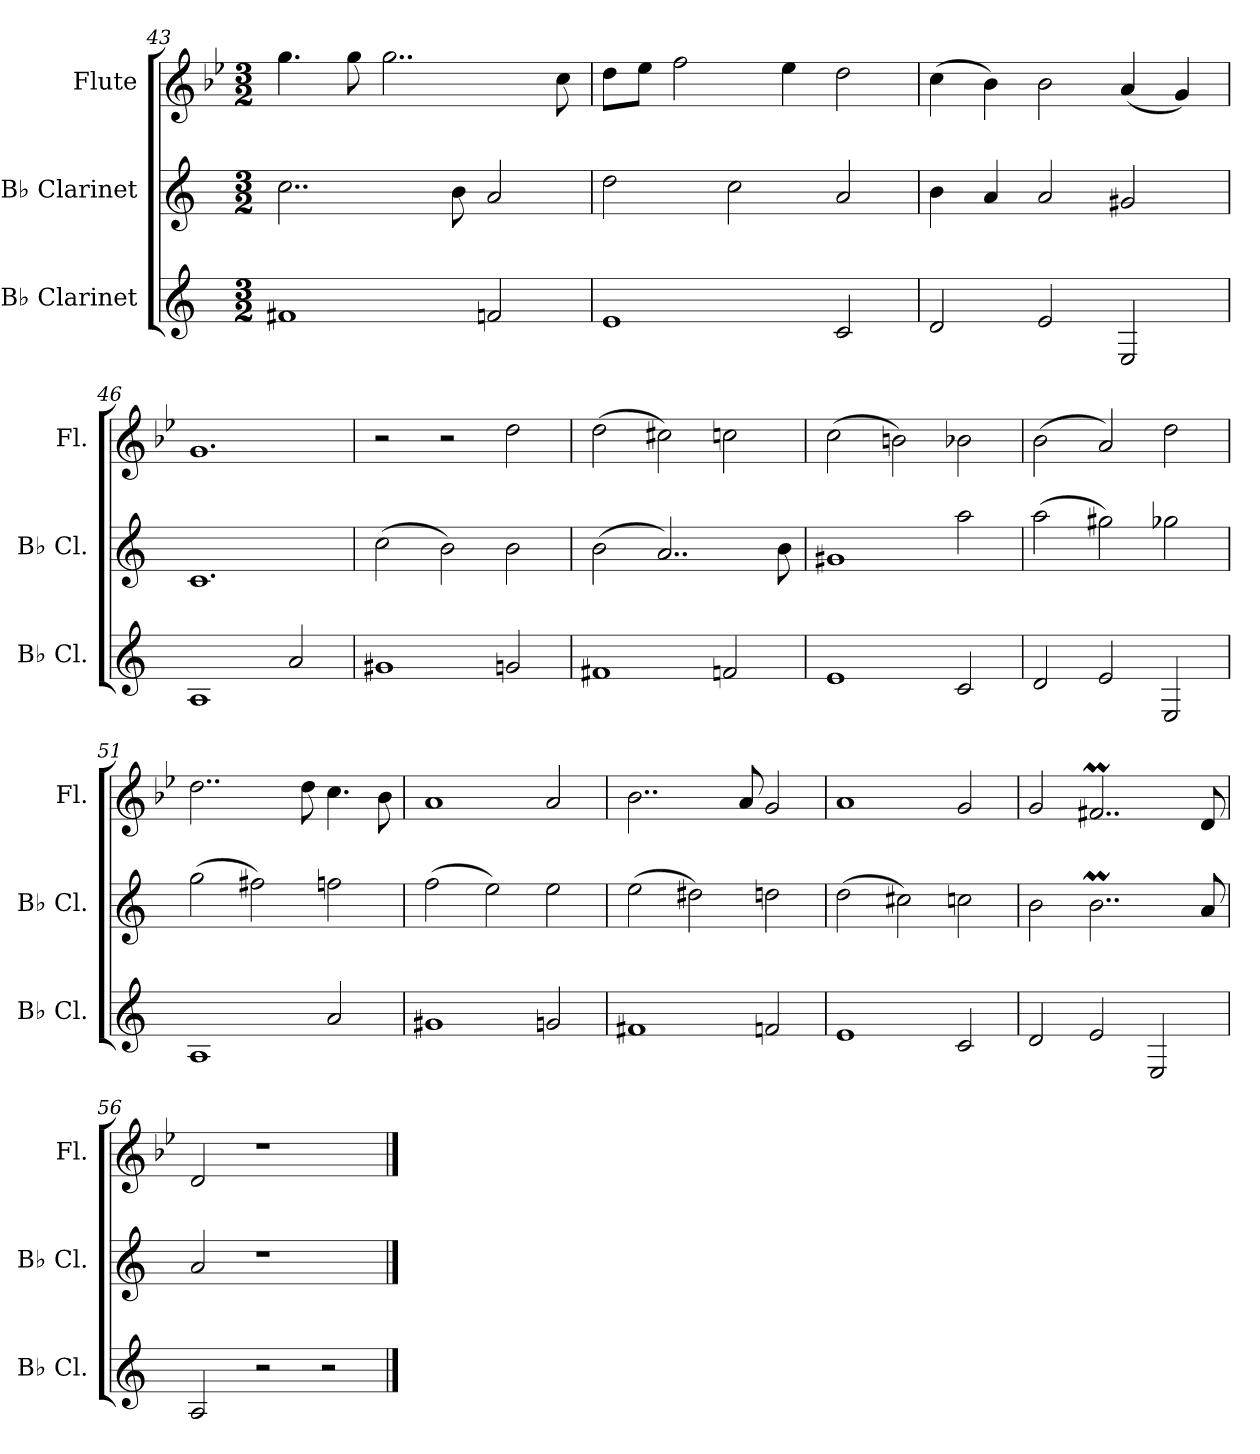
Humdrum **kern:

**kern	**kern	**kern
*part3	*part2	*part1
*staff3	*staff2	*staff1
*I"B♭ Clarinet	*I"B♭ Clarinet	*I"Flute
*I'B♭ Cl.	*I'B♭ Cl.	*I'Fl.
*clefG2	*clefG2	*clefG2
*ITrd1c2	*ITrd1c2	*
*k[b-e-]	*k[b-e-]	*k[b-e-]
*M3/2	*M3/2	*M3/2
=43	=43	=43
1en	2..b-\	4.gg\
.	.	8gg\
.	.	2..gg\
.	8a\	.
2e-X/	2g/	.
.	.	8cc\
=44	=44	=44
1d	2cc\	8dd\L
.	.	8ee-\J
.	.	2ff\
.	2b-\	.
.	.	4ee-\
2B-/	2g/	2dd\
=45	=45	=45
2c/	4a\	(>4cc\
.	4g/	4b-\)
2d/	2g/	2b-\
2D/	2f#X/	(<4a/
.	.	4g/)
=46	=46	=46
1G	1.B-	1.g
2g/	.	.
=47	=47	=47
1f#X	(>2b-\	2r
.	2a\)	2r
2fn/	2a\	2dd\
!!LO:LB:g=z
=48	=48	=48
1en	(>2a\	(>2dd\
.	2..g/)	2cc#X\)
2e-X/	.	2ccn\
.	8a\	.
=49	=49	=49
1d	1f#X	(>2cc\
.	.	2bn\)
2B-/	2gg\	2b-X\
=50	=50	=50
2c/	(>2gg\	(>2b-\
2d/	2ff#X\)	2a/)
2D/	2ff-X\	2dd\
=51	=51	=51
1G	(>2ff\	2..dd\
.	2een\)	.
.	.	8dd\
2g/	2ee-X\	4.cc\
.	.	8b-\
=52	=52	=52
1f#X	(>2ee-\	1a
.	2dd\)	.
2fn/	2dd\	2a/
=53	=53	=53
1en	(>2dd\	2..b-\
.	2cc#X\)	.
.	.	8a/
2e-X/	2ccn\	2g/
=54	=54	=54
1d	(>2cc\	1a
.	2bn\)	.
2B-/	2b-X\	2g/
!!LO:PB:g=z
=55	=55	=55
2c/	2a\	2g/
2d/	2..am\	2..f#Xm/
2D/	.	.
.	8g/	8d/
=56	=56	=56
2G/	2g/	2d/
2r	1r	1r
2r	.	.
==	==	==
*-	*-	*-
